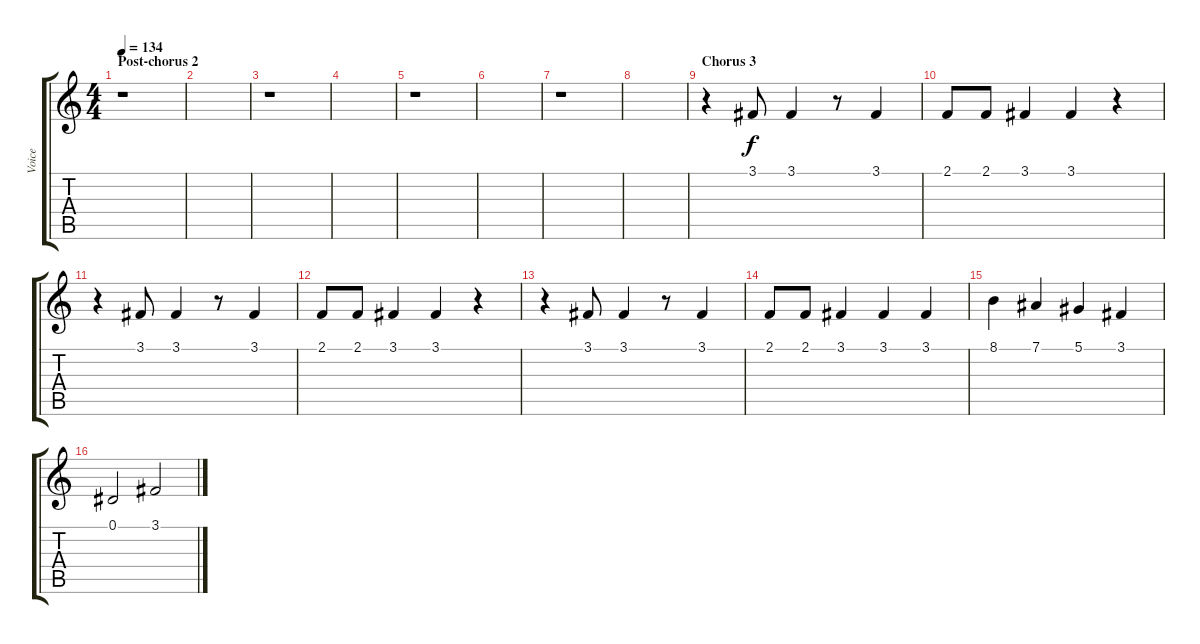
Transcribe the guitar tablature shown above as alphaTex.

\track ("Voice" "Voice") {instrument clarinet}
\staff {score tabs}
\tuning (Eb4 Bb3 Gb3 Db3 Ab2 Eb2) {hide}
\ts (4 4)
\section ("" "Post-chorus 2")
\tempo 134
\clef g2
\ks c
r.1{dy f} |
|
r.1 |
|
r.1 |
|
r.1 |
|
\section ("" "Chorus 3")
r.4 3.1.8 3.1.4 r.8 3.1.4 |
2.1.8 2.1.8 3.1.4 3.1.4 r.4 |
r.4 3.1.8 3.1.4 r.8 3.1.4 |
2.1.8 2.1.8 3.1.4 3.1.4 r.4 |
r.4 3.1.8 3.1.4 r.8 3.1.4 |
2.1.8 2.1.8 3.1.4 3.1.4 3.1.4 |
8.1.4 7.1.4 5.1.4 3.1.4 |
0.1.2 3.1.2
